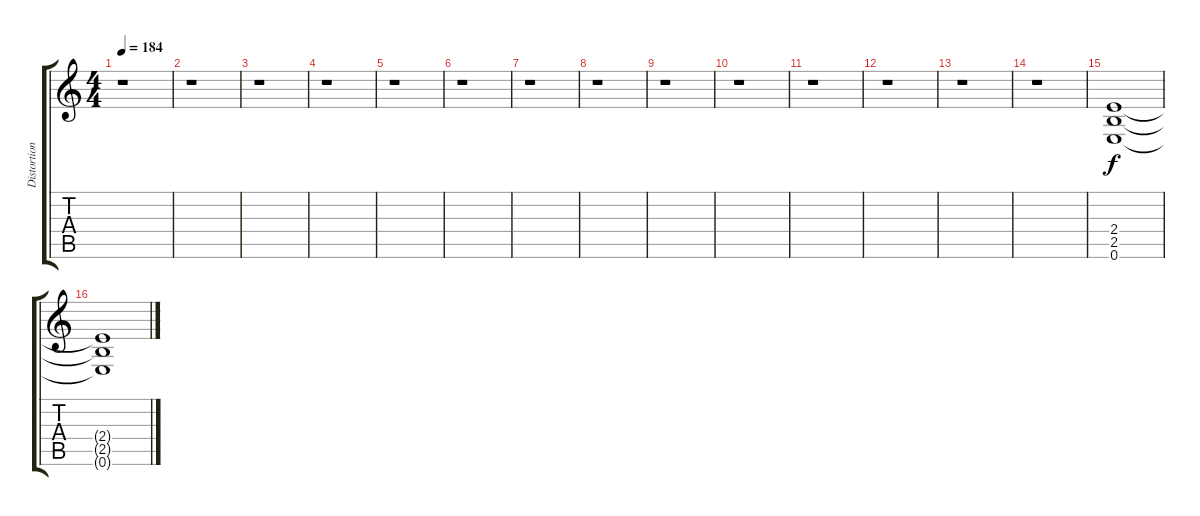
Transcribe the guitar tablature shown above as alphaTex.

\track ("Distortion Guitar" "Distortion") {instrument distortionguitar}
\staff {score tabs}
\tuning (E4 B3 G3 D3 A2 E2) {hide}
\ts (4 4)
\tempo 184
\clef g2
\ks c
r.1{dy f} |
r.1 |
r.1 |
r.1 |
r.1 |
r.1 |
r.1 |
r.1 |
r.1 |
r.1 |
r.1 |
r.1 |
r.1 |
r.1 |
(2.4 2.5 0.6).1 |
(2.4{t} 2.5{t} 0.6{t}).1
